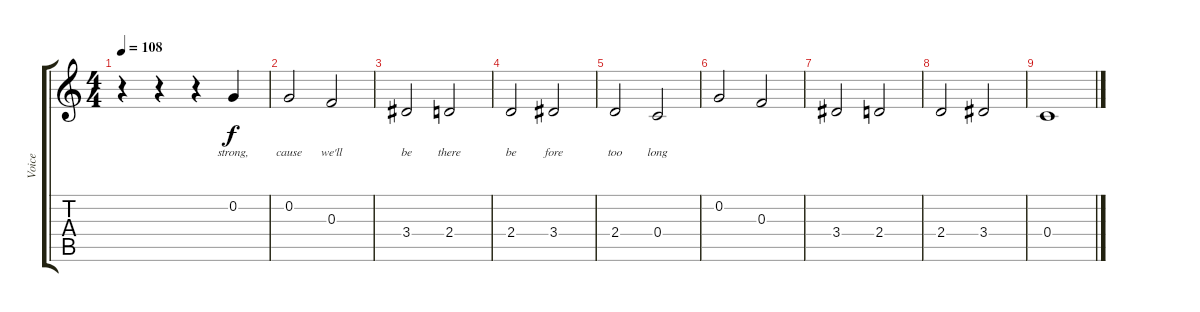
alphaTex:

\track ("Voice" "Voice") {instrument acousticbass}
\staff {score tabs}
\tuning (C4 G3 F3 C3 G2 C2) {hide}
\ts (4 4)
\tempo 108
\clef g2
\ks c
r.4{dy f} r.4 r.4 0.2.4{lyrics (0 "strong,") lyrics (1 "") lyrics (2 "") lyrics (3 "") lyrics (4 "")} |
0.2.2{lyrics (0 "cause") lyrics (1 "") lyrics (2 "") lyrics (3 "") lyrics (4 "")} 0.3.2{lyrics (0 "we'll") lyrics (1 "") lyrics (2 "") lyrics (3 "") lyrics (4 "")} |
3.4.2{lyrics (0 "be") lyrics (1 "") lyrics (2 "") lyrics (3 "") lyrics (4 "")} 2.4.2{lyrics (0 "there") lyrics (1 "") lyrics (2 "") lyrics (3 "") lyrics (4 "")} |
2.4.2{lyrics (0 "be") lyrics (1 "") lyrics (2 "") lyrics (3 "") lyrics (4 "")} 3.4.2{lyrics (0 "fore") lyrics (1 "") lyrics (2 "") lyrics (3 "") lyrics (4 "")} |
2.4.2{lyrics (0 "too") lyrics (1 "") lyrics (2 "") lyrics (3 "") lyrics (4 "")} 0.4.2{lyrics (0 "long") lyrics (1 "") lyrics (2 "") lyrics (3 "") lyrics (4 "")} |
0.2.2 0.3.2 |
3.4.2 2.4.2 |
2.4.2 3.4.2 |
0.4.1
